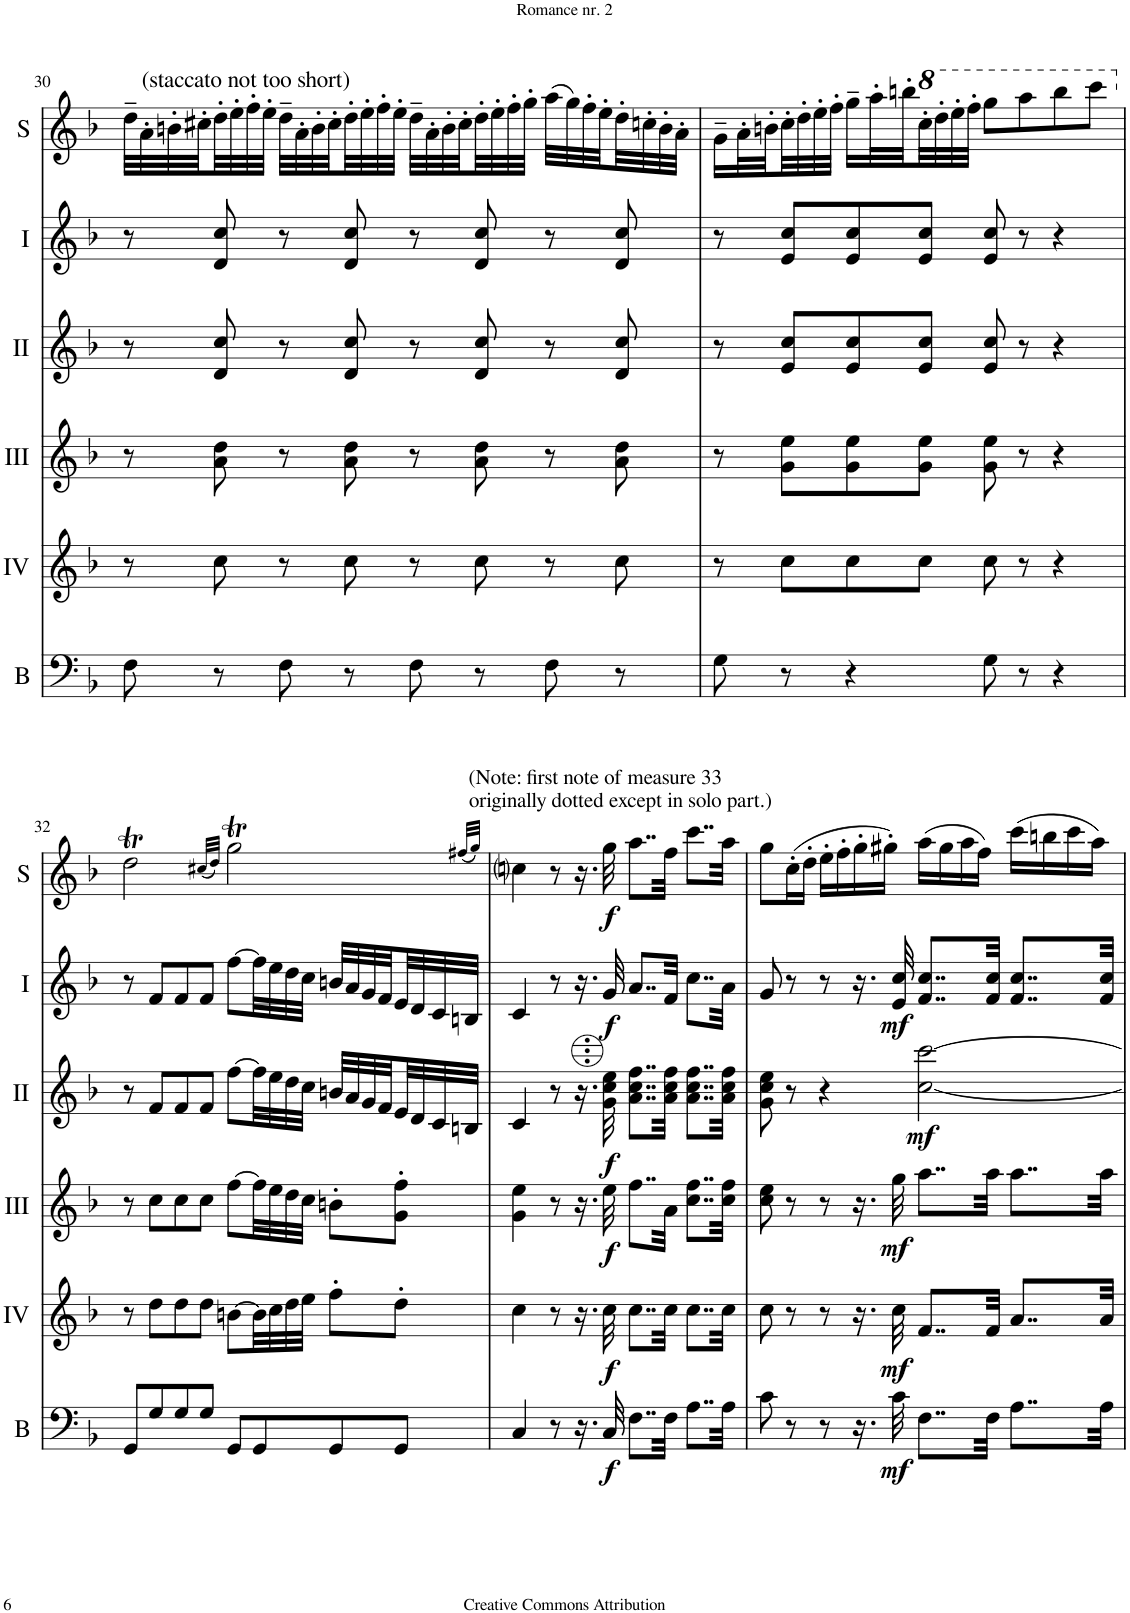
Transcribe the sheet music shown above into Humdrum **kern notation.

**kern	**dynam	**kern	**dynam	**kern	**dynam	**kern	**dynam	**kern	**dynam	**kern	**dynam
*part6	*part6	*part5	*part5	*part4	*part4	*part3	*part3	*part2	*part2	*part1	*part1
*staff6	*staff6	*staff5	*staff5	*staff4	*staff4	*staff3	*staff3	*staff2	*staff2	*staff1	*staff1
*I"Bass	*	*I"Acc. 4	*	*I"Acc. 3	*	*I"Acc. 2	*	*I"Acc. 1	*	*I"Solo	*
*I'B	*	*	*	*	*	*	*	*	*	*I'S	*
!!LO:PB:g=z
*clefF4	*	*clefG2	*	*clefG2	*	*clefG2	*	*clefG2	*	*clefG2	*
*Trd7c12	*	*Trd7c12	*	*Trd7c12	*	*	*	*	*	*	*
*k[b-]	*	*k[b-]	*	*k[b-]	*	*k[b-]	*	*k[b-]	*	*k[b-]	*
*M4/4	*	*M4/4	*	*M4/4	*	*M4/4	*	*M4/4	*	*M4/4	*
*met(c)	*	*met(c)	*	*met(c)	*	*met(c)	*	*met(c)	*	*met(c)	*
=30	=30	=30	=30	=30	=30	=30	=30	=30	=30	=30	=30
8F\	.	8r	.	8r	.	8r	.	8r	.	32dd~\LLL	.
!	!	!	!	!	!	!	!	!	!	!LO:TX:a:t=(staccato not too short)	!
.	.	.	.	.	.	.	.	.	.	32a'\	.
.	.	.	.	.	.	.	.	.	.	32bn'\	.
.	.	.	.	.	.	.	.	.	.	32cc#X'\	.
8r	.	8cc\	.	8a\ 8dd\	.	8d/ 8cc/	.	8d/ 8cc/	.	32dd'\	.
.	.	.	.	.	.	.	.	.	.	32ee'\	.
.	.	.	.	.	.	.	.	.	.	32ff'\	.
.	.	.	.	.	.	.	.	.	.	32ee'\JJJ	.
8F\	.	8r	.	8r	.	8r	.	8r	.	32dd~\LLL	.
.	.	.	.	.	.	.	.	.	.	32a'\	.
.	.	.	.	.	.	.	.	.	.	32b'\	.
.	.	.	.	.	.	.	.	.	.	32cc#'\	.
8r	.	8cc\	.	8a\ 8dd\	.	8d/ 8cc/	.	8d/ 8cc/	.	32dd'\	.
.	.	.	.	.	.	.	.	.	.	32ee'\	.
.	.	.	.	.	.	.	.	.	.	32ff'\	.
.	.	.	.	.	.	.	.	.	.	32ee'\JJJ	.
8F\	.	8r	.	8r	.	8r	.	8r	.	32dd~\LLL	.
.	.	.	.	.	.	.	.	.	.	32a'\	.
.	.	.	.	.	.	.	.	.	.	32b'\	.
.	.	.	.	.	.	.	.	.	.	32cc#'\	.
8r	.	8cc\	.	8a\ 8dd\	.	8d/ 8cc/	.	8d/ 8cc/	.	32dd'\	.
.	.	.	.	.	.	.	.	.	.	32ee'\	.
.	.	.	.	.	.	.	.	.	.	32ff'\	.
.	.	.	.	.	.	.	.	.	.	32gg'\JJJ	.
8F\	.	8r	.	8r	.	8r	.	8r	.	(32aa\LLL	.
.	.	.	.	.	.	.	.	.	.	32gg\)	.
.	.	.	.	.	.	.	.	.	.	32ff'\	.
.	.	.	.	.	.	.	.	.	.	32ee'\	.
8r	.	8cc\	.	8a\ 8dd\	.	8d/ 8cc/	.	8d/ 8cc/	.	32dd'\	.
.	.	.	.	.	.	.	.	.	.	32ccn'\	.
.	.	.	.	.	.	.	.	.	.	32b'\	.
.	.	.	.	.	.	.	.	.	.	32a'\JJJ	.
=31	=31	=31	=31	=31	=31	=31	=31	=31	=31	=31	=31
8G\	.	8r	.	8r	.	8r	.	8r	.	16g~\LL	.
.	.	.	.	.	.	.	.	.	.	32a'\L	.
.	.	.	.	.	.	.	.	.	.	32bn'\	.
8r	.	8cc\L	.	8g\ 8ee\L	.	8e/ 8cc/L	.	8e/ 8cc/L	.	32cc'\	.
.	.	.	.	.	.	.	.	.	.	32dd'\	.
.	.	.	.	.	.	.	.	.	.	32ee'\	.
.	.	.	.	.	.	.	.	.	.	32ff'\JJJ	.
4r	.	8cc\	.	8g\ 8ee\	.	8e/ 8cc/	.	8e/ 8cc/	.	16gg~\LL	.
.	.	.	.	.	.	.	.	.	.	32aa'\L	.
.	.	.	.	.	.	.	.	.	.	32bbn'\	.
*	*	*	*	*	*	*	*	*	*	*8va	*
.	.	8cc\J	.	8g\ 8ee\J	.	8e/ 8cc/J	.	8e/ 8cc/J	.	32ccc'\	.
.	.	.	.	.	.	.	.	.	.	32ddd'\	.
.	.	.	.	.	.	.	.	.	.	32eee'\	.
.	.	.	.	.	.	.	.	.	.	32fff'\JJJ	.
8G\	.	8cc\	.	8g\ 8ee\	.	8e/ 8cc/	.	8e/ 8cc/	.	8ggg\L	.
8r	.	8r	.	8r	.	8r	.	8r	.	8aaa\	.
4r	.	4r	.	4r	.	4r	.	4r	.	8bbb\	.
.	.	.	.	.	.	.	.	.	.	8cccc\J	.
!!LO:LB:g=z
=32	=32	=32	=32	=32	=32	=32	=32	=32	=32	=32	=32
*	*	*	*	*	*	*	*	*	*	*X8va	*
8GG/L	.	8r	.	8r	.	8r	.	8r	.	2ddT\	.
8G/	.	8dd\L	.	8cc\L	.	8f/L	.	8f/L	.	.	.
8G/	.	8dd\	.	8cc\	.	8f/	.	8f/	.	.	.
8G/J	.	8dd\J	.	8cc\J	.	8f/J	.	8f/J	.	.	.
.	.	.	.	.	.	.	.	.	.	(32qcc#X/LLL	.
.	.	.	.	.	.	.	.	.	.	32qdd/JJJ)	.
8GG/L	.	[8bn\L	.	[8ff\L	.	[8ff\L	.	[8ff\L	.	2ggT\	.
8GG/	.	32b\LL]	.	32ff\LL]	.	32ff\LL]	.	32ff\LL]	.	.	.
.	.	32cc\	.	32ee\	.	32ee\	.	32ee\	.	.	.
.	.	32dd\	.	32dd\	.	32dd\	.	32dd\	.	.	.
.	.	32ee\JJJ	.	32cc\JJJ	.	32cc\JJJ	.	32cc\JJJ	.	.	.
8GG/	.	8ff'\L	.	8bn'\L	.	32bn/LLL	.	32bn/LLL	.	.	.
.	.	.	.	.	.	32a/	.	32a/	.	.	.
.	.	.	.	.	.	32g/	.	32g/	.	.	.
.	.	.	.	.	.	32f/	.	32f/	.	.	.
8GG/J	.	8dd'\J	.	8g\' 8ff\'J	.	32e/	.	32e/	.	.	.
.	.	.	.	.	.	32d/	.	32d/	.	.	.
.	.	.	.	.	.	32c/	.	32c/	.	.	.
.	.	.	.	.	.	32Bn/JJJ	.	32Bn/JJJ	.	.	.
.	.	.	.	.	.	.	.	.	.	(32qff#X/LLL	.
.	.	.	.	.	.	.	.	.	.	32qgg/JJJ)	.
=33	=33	=33	=33	=33	=33	=33	=33	=33	=33	=33	=33
!	!	!	!	!	!	!	!	!	!	!LO:TX:a:t=(Note&colon; first note of measure 33	!
!	!	!	!	!	!	!	!	!	!	!LO:TX:a:t=originally dotted except in solo part.)	!
4C/	.	4cc\	.	4g\ 4ee\	.	4c/	.	4c/	.	4ccni\	.
8r	.	8r	.	8r	.	8r	.	8r	.	8r	.
16.r	.	16.r	.	16.r	.	16.r	.	16.r	.	16.r	.
!	!LO:DY:b	!	!LO:DY:b	!	!LO:DY:b	!	!LO:DY:b	!	!LO:DY:b	!	!LO:DY:b
32C/	f	32cc\	f	32ee\	f	32G\ 32c\ 32e\	f	32g/	f	32gg\	f
8..F\L	.	8..cc\L	.	8..ff\L	.	8..A\ 8..c\ 8..f\L	.	8..a/L	.	8..aa\L	.
32F\Jkk	.	32cc\Jkk	.	32a\Jkk	.	32A\ 32c\ 32f\Jkk	.	32f/Jkk	.	32ff\Jkk	.
8..A\L	.	8..cc\L	.	8..cc\ 8..ff\L	.	8..A\ 8..c\ 8..f\L	.	8..cc\L	.	8..ccc\L	.
32A\Jkk	.	32cc\Jkk	.	32cc\ 32ff\Jkk	.	32A\ 32c\ 32f\Jkk	.	32a\Jkk	.	32aa\Jkk	.
=34	=34	=34	=34	=34	=34	=34	=34	=34	=34	=34	=34
8c\	.	8cc\	.	8cc\ 8ee\	.	8G\ 8c\ 8e\	.	8g/	.	8gg\L	.
8r	.	8r	.	8r	.	8r	.	8r	.	(16cc'\L	.
.	.	.	.	.	.	.	.	.	.	16dd'\JJ	.
8r	.	8r	.	8r	.	4r	.	8r	.	16ee'\LL	.
.	.	.	.	.	.	.	.	.	.	16ff'\	.
16.r	.	16.r	.	16.r	.	.	.	16.r	.	16gg'\	.
.	.	.	.	.	.	.	.	.	.	16gg#X'\JJ)	.
!	!LO:DY:b	!	!LO:DY:b	!	!LO:DY:b	!	!	!	!LO:DY:b	!	!
32c\	mf	32cc\	mf	32gg\	mf	.	.	32e/ 32cc/	mf	.	.
!	!	!	!	!	!	!	!LO:DY:b	!	!	!	!
8..F\L	.	8..f/L	.	8..aa\L	.	[2c\ [2cc\	mf	8..f/ 8..cc/L	.	(16aa\LL	.
.	.	.	.	.	.	.	.	.	.	16gg#\	.
.	.	.	.	.	.	.	.	.	.	16aa\	.
.	.	.	.	.	.	.	.	.	.	16ff\JJ)	.
32F\Jkk	.	32f/Jkk	.	32aa\Jkk	.	.	.	32f/ 32cc/Jkk	.	.	.
8..A\L	.	8..a/L	.	8..aa\L	.	.	.	8..f/ 8..cc/L	.	(16ccc\LL	.
.	.	.	.	.	.	.	.	.	.	16bbn\	.
.	.	.	.	.	.	.	.	.	.	16ccc\	.
.	.	.	.	.	.	.	.	.	.	16aa\JJ)	.
32A\Jkk	.	32a/Jkk	.	32aa\Jkk	.	.	.	32f/ 32cc/Jkk	.	.	.
=	=	=	=	=	=	=	=	=	=	=	=
*-	*-	*-	*-	*-	*-	*-	*-	*-	*-	*-	*-
